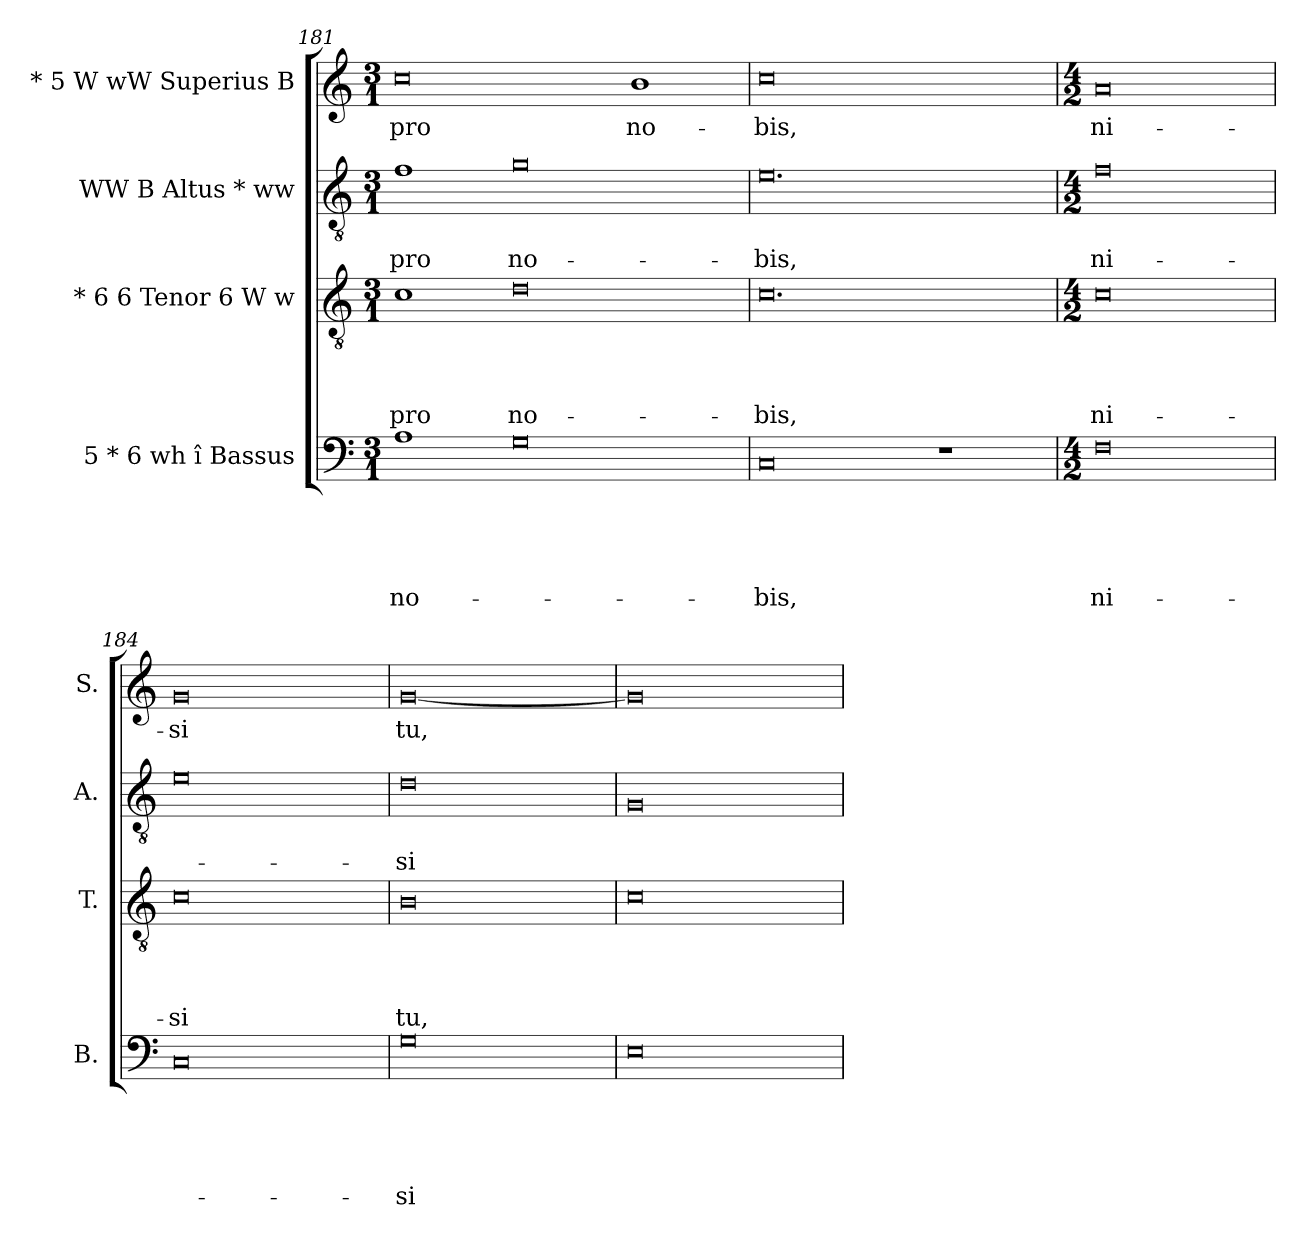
**kern	**text	**text	**text	**text	**text	**kern	**text	**text	**text	**text	**kern	**text	**text	**kern	**text
*part4	*part4	*part4	*part4	*part4	*part4	*part3	*part3	*part3	*part3	*part3	*part2	*part2	*part2	*part1	*part1
*staff4	*staff4	*staff4	*staff4	*staff4	*staff4	*staff3	*staff3	*staff3	*staff3	*staff3	*staff2	*staff2	*staff2	*staff1	*staff1
*I"5 * 6 wh î Bassus	*	*	*	*	*	*I"* 6 6 Tenor 6 W w	*	*	*	*	*I"WW B Altus * ww	*	*	*I"* 5 W wW Superius B	*
*I'B.	*	*	*	*	*	*I'T.	*	*	*	*	*I'A.	*	*	*I'S.	*
*clefF4	*	*	*	*	*	*clefGv2	*	*	*	*	*clefGv2	*	*	*clefG2	*
*k[]	*	*	*	*	*	*k[]	*	*	*	*	*k[]	*	*	*k[]	*
*C:	*	*	*	*	*	*C:	*	*	*	*	*C:	*	*	*C:	*
*M3/1	*	*	*	*	*	*M3/1	*	*	*	*	*M3/1	*	*	*M3/1	*
=181	=181	=181	=181	=181	=181	=181	=181	=181	=181	=181	=181	=181	=181	=181	=181
!	!	!	!	!	!LO:LY:b	!	!	!	!	!LO:LY:b	!	!	!LO:LY:b	!	!LO:LY:b
1A	.	.	.	.	no-	1c	.	.	.	pro	1f	.	pro	0cc	pro
!	!	!	!	!	!	!	!	!	!	!LO:LY:b	!	!	!LO:LY:b	!	!
0G	.	.	.	.	.	0d	.	.	.	no-	0g	.	no-	.	.
!	!	!	!	!	!	!	!	!	!	!	!	!	!	!	!LO:LY:b
.	.	.	.	.	.	.	.	.	.	.	.	.	.	1b	no-
!!LO:LB:g=z
=182	=182	=182	=182	=182	=182	=182	=182	=182	=182	=182	=182	=182	=182	=182	=182
!	!	!	!	!	!LO:LY:b	!	!	!	!	!LO:LY:b	!	!	!LO:LY:b	!	!LO:LY:b
0C	.	.	.	.	-bis,	0.c	.	.	.	-bis,	0.e	.	-bis,	0cc	-bis,
1r	.	.	.	.	.	.	.	.	.	.	.	.	.	1ryy	.
=183	=183	=183	=183	=183	=183	=183	=183	=183	=183	=183	=183	=183	=183	=183	=183
*M4/2	*	*	*	*	*	*M4/2	*	*	*	*	*M4/2	*	*	*M4/2	*
!	!	!	!	!	!LO:LY:b	!	!	!	!	!LO:LY:b:rj	!	!	!LO:LY:b	!	!LO:LY:b:rj
0F	.	.	.	.	ni-	0c	.	.	.	ni-	0f	.	ni-	0a	ni-
=184	=184	=184	=184	=184	=184	=184	=184	=184	=184	=184	=184	=184	=184	=184	=184
!	!	!	!	!	!	!	!	!	!	!LO:LY:b:rj	!	!	!	!	!LO:LY:b:rj
0C	.	.	.	.	.	0c	.	.	.	-si	0e	.	.	0g	-si
=185	=185	=185	=185	=185	=185	=185	=185	=185	=185	=185	=185	=185	=185	=185	=185
!	!	!	!	!	!LO:LY:b	!	!	!	!	!LO:LY:b	!	!	!LO:LY:b	!	!LO:LY:b
0G	.	.	.	.	-si	0B	.	.	.	tu,	0d	.	-si	[<0g	tu,
=186	=186	=186	=186	=186	=186	=186	=186	=186	=186	=186	=186	=186	=186	=186	=186
0E	.	.	.	.	.	0c	.	.	.	.	0G	.	.	0g]	.
=	=	=	=	=	=	=	=	=	=	=	=	=	=	=	=
*-	*-	*-	*-	*-	*-	*-	*-	*-	*-	*-	*-	*-	*-	*-	*-
